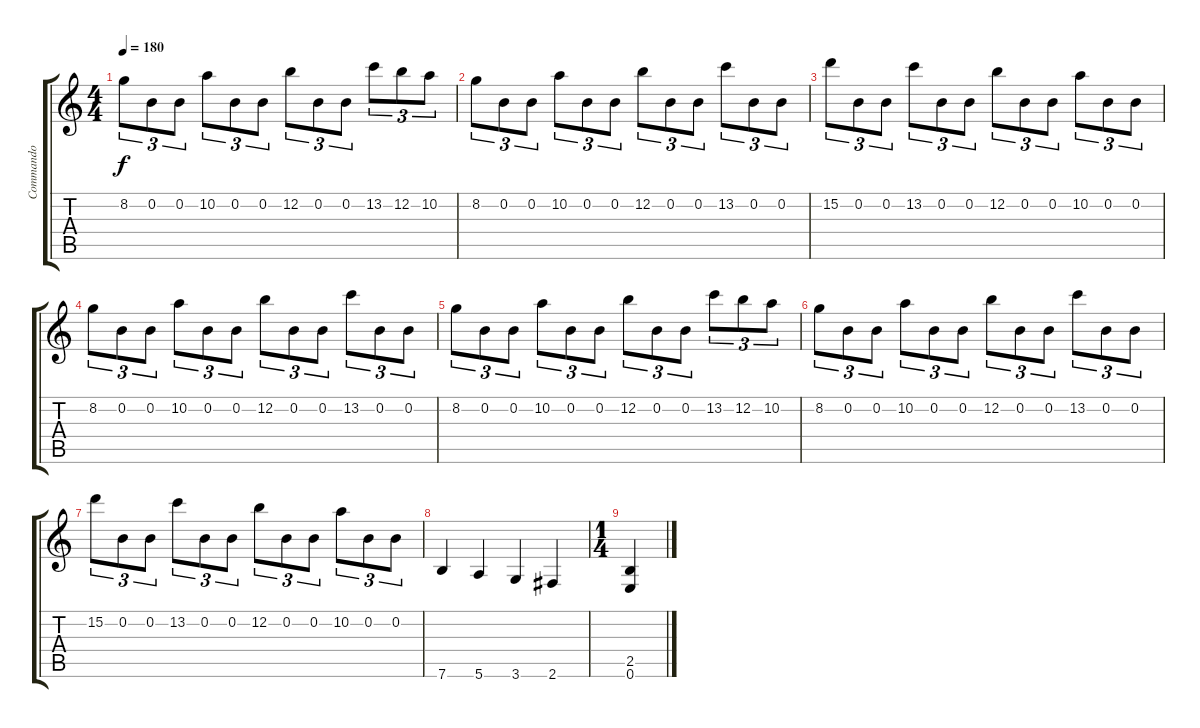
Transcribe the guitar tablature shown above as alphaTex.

\track ("Commando" "Commando") {instrument distortionguitar}
\staff {score tabs}
\tuning (E4 B3 G3 D3 A2 E2) {hide}
\ts (4 4)
\tempo 180
\clef g2
\ks c
8.2.8{tu (3 2) dy f} 0.2.8{tu (3 2)} 0.2.8{tu (3 2)} 10.2.8{tu (3 2)} 0.2.8{tu (3 2)} 0.2.8{tu (3 2)} 12.2.8{tu (3 2)} 0.2.8{tu (3 2)} 0.2.8{tu (3 2)} 13.2.8{tu (3 2)} 12.2.8{tu (3 2)} 10.2.8{tu (3 2)} |
8.2.8{tu (3 2)} 0.2.8{tu (3 2)} 0.2.8{tu (3 2)} 10.2.8{tu (3 2)} 0.2.8{tu (3 2)} 0.2.8{tu (3 2)} 12.2.8{tu (3 2)} 0.2.8{tu (3 2)} 0.2.8{tu (3 2)} 13.2.8{tu (3 2)} 0.2.8{tu (3 2)} 0.2.8{tu (3 2)} |
15.2.8{tu (3 2)} 0.2.8{tu (3 2)} 0.2.8{tu (3 2)} 13.2.8{tu (3 2)} 0.2.8{tu (3 2)} 0.2.8{tu (3 2)} 12.2.8{tu (3 2)} 0.2.8{tu (3 2)} 0.2.8{tu (3 2)} 10.2.8{tu (3 2)} 0.2.8{tu (3 2)} 0.2.8{tu (3 2)} |
8.2.8{tu (3 2)} 0.2.8{tu (3 2)} 0.2.8{tu (3 2)} 10.2.8{tu (3 2)} 0.2.8{tu (3 2)} 0.2.8{tu (3 2)} 12.2.8{tu (3 2)} 0.2.8{tu (3 2)} 0.2.8{tu (3 2)} 13.2.8{tu (3 2)} 0.2.8{tu (3 2)} 0.2.8{tu (3 2)} |
8.2.8{tu (3 2)} 0.2.8{tu (3 2)} 0.2.8{tu (3 2)} 10.2.8{tu (3 2)} 0.2.8{tu (3 2)} 0.2.8{tu (3 2)} 12.2.8{tu (3 2)} 0.2.8{tu (3 2)} 0.2.8{tu (3 2)} 13.2.8{tu (3 2)} 12.2.8{tu (3 2)} 10.2.8{tu (3 2)} |
8.2.8{tu (3 2)} 0.2.8{tu (3 2)} 0.2.8{tu (3 2)} 10.2.8{tu (3 2)} 0.2.8{tu (3 2)} 0.2.8{tu (3 2)} 12.2.8{tu (3 2)} 0.2.8{tu (3 2)} 0.2.8{tu (3 2)} 13.2.8{tu (3 2)} 0.2.8{tu (3 2)} 0.2.8{tu (3 2)} |
15.2.8{tu (3 2)} 0.2.8{tu (3 2)} 0.2.8{tu (3 2)} 13.2.8{tu (3 2)} 0.2.8{tu (3 2)} 0.2.8{tu (3 2)} 12.2.8{tu (3 2)} 0.2.8{tu (3 2)} 0.2.8{tu (3 2)} 10.2.8{tu (3 2)} 0.2.8{tu (3 2)} 0.2.8{tu (3 2)} |
7.6.4 5.6.4 3.6.4 2.6.4 |
\ts (1 4)
(2.5 0.6).4
